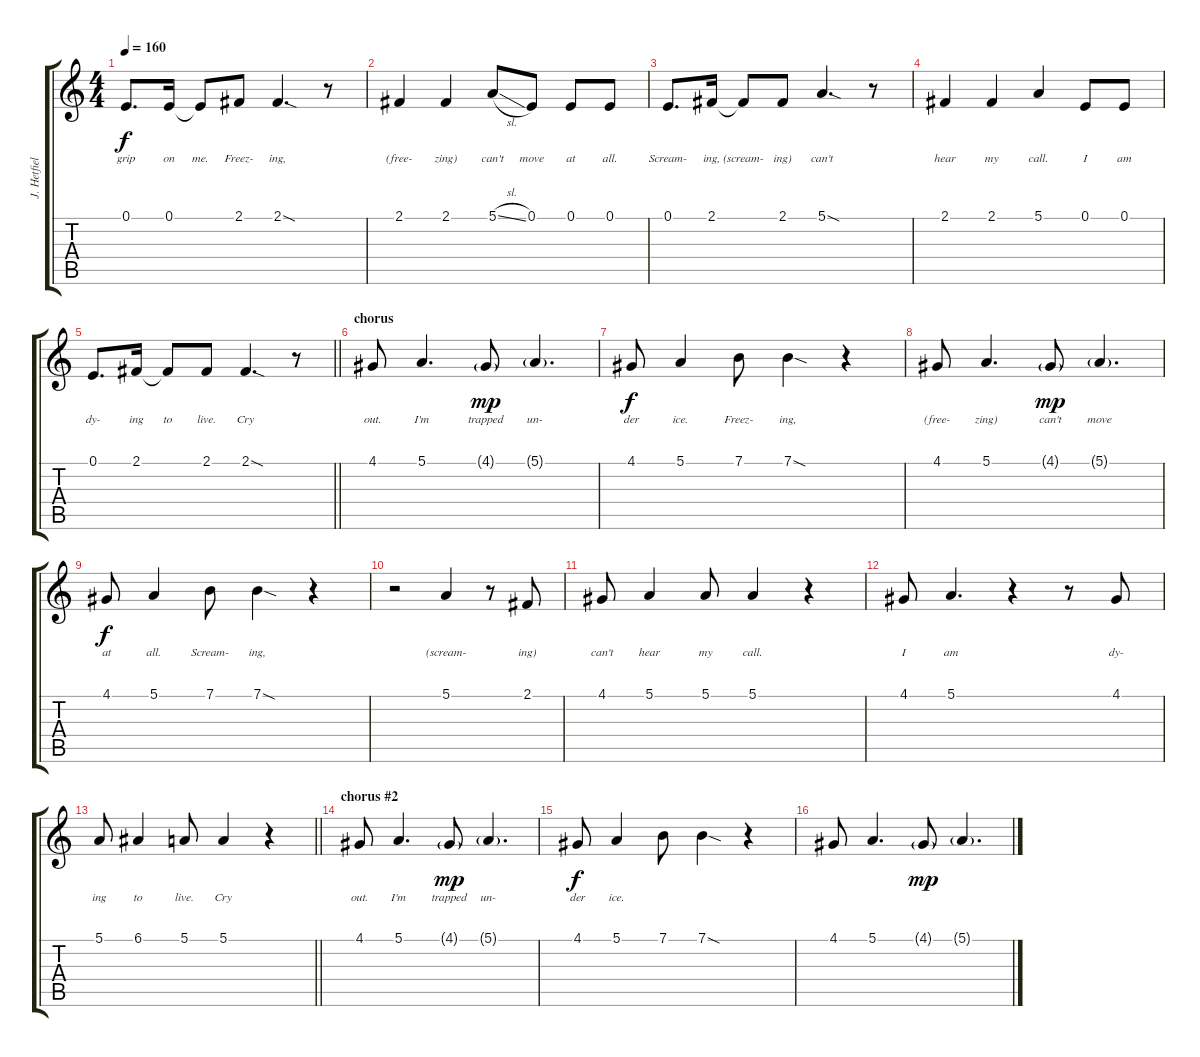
\track ("J. Hetfield - Vocals" "J. Hetfiel") {instrument altosax}
\staff {score tabs}
\tuning (E4 B3 G3 D3 A2 E2) {hide}
\ts (4 4)
\tempo 160
\clef g2
\ks c
0.1.8{d lyrics (0 "grip") lyrics (1 "") lyrics (2 "") lyrics (3 "") lyrics (4 "") dy f} 0.1.16{lyrics (0 "on") lyrics (1 "") lyrics (2 "") lyrics (3 "") lyrics (4 "")} 0.1{t}.8{lyrics (0 "me.") lyrics (1 "") lyrics (2 "") lyrics (3 "") lyrics (4 "")} 2.1.8{lyrics (0 "Freez-") lyrics (1 "") lyrics (2 "") lyrics (3 "") lyrics (4 "")} 2.1{sod}.4{d lyrics (0 "ing,") lyrics (1 "") lyrics (2 "") lyrics (3 "") lyrics (4 "")} r.8 |
2.1.4{lyrics (0 "(free-") lyrics (1 "") lyrics (2 "") lyrics (3 "") lyrics (4 "")} 2.1.4{lyrics (0 "zing)") lyrics (1 "") lyrics (2 "") lyrics (3 "") lyrics (4 "")} 5.1{sl}.8{lyrics (0 "can't") lyrics (1 "") lyrics (2 "") lyrics (3 "") lyrics (4 "")} 0.1.8{lyrics (0 "move") lyrics (1 "") lyrics (2 "") lyrics (3 "") lyrics (4 "")} 0.1.8{lyrics (0 "at") lyrics (1 "") lyrics (2 "") lyrics (3 "") lyrics (4 "")} 0.1.8{lyrics (0 "all.") lyrics (1 "") lyrics (2 "") lyrics (3 "") lyrics (4 "")} |
0.1.8{d lyrics (0 "Scream-") lyrics (1 "") lyrics (2 "") lyrics (3 "") lyrics (4 "")} 2.1.16{lyrics (0 "ing,") lyrics (1 "") lyrics (2 "") lyrics (3 "") lyrics (4 "")} 2.1{t}.8{lyrics (0 "(scream-") lyrics (1 "") lyrics (2 "") lyrics (3 "") lyrics (4 "")} 2.1.8{lyrics (0 "ing)") lyrics (1 "") lyrics (2 "") lyrics (3 "") lyrics (4 "")} 5.1{sod}.4{d lyrics (0 "can't") lyrics (1 "") lyrics (2 "") lyrics (3 "") lyrics (4 "")} r.8 |
2.1.4{lyrics (0 "hear") lyrics (1 "") lyrics (2 "") lyrics (3 "") lyrics (4 "")} 2.1.4{lyrics (0 "my") lyrics (1 "") lyrics (2 "") lyrics (3 "") lyrics (4 "")} 5.1.4{lyrics (0 "call.") lyrics (1 "") lyrics (2 "") lyrics (3 "") lyrics (4 "")} 0.1.8{lyrics (0 "I") lyrics (1 "") lyrics (2 "") lyrics (3 "") lyrics (4 "")} 0.1.8{lyrics (0 "am") lyrics (1 "") lyrics (2 "") lyrics (3 "") lyrics (4 "")} |
\barLineRight lightlight
0.1.8{d lyrics (0 "dy-") lyrics (1 "") lyrics (2 "") lyrics (3 "") lyrics (4 "")} 2.1.16{lyrics (0 "ing") lyrics (1 "") lyrics (2 "") lyrics (3 "") lyrics (4 "")} 2.1{t}.8{lyrics (0 "to") lyrics (1 "") lyrics (2 "") lyrics (3 "") lyrics (4 "")} 2.1.8{lyrics (0 "live.") lyrics (1 "") lyrics (2 "") lyrics (3 "") lyrics (4 "")} 2.1{sod}.4{d lyrics (0 "Cry") lyrics (1 "") lyrics (2 "") lyrics (3 "") lyrics (4 "")} r.8 |
\section ("" "chorus")
4.1.8{lyrics (0 "out.") lyrics (1 "") lyrics (2 "") lyrics (3 "") lyrics (4 "")} 5.1.4{d lyrics (0 "I'm") lyrics (1 "") lyrics (2 "") lyrics (3 "") lyrics (4 "")} 4.1{g}.8{lyrics (0 "trapped") lyrics (1 "") lyrics (2 "") lyrics (3 "") lyrics (4 "") dy mp} 5.1{g}.4{d lyrics (0 "un-") lyrics (1 "") lyrics (2 "") lyrics (3 "") lyrics (4 "")} |
4.1.8{lyrics (0 "der") lyrics (1 "") lyrics (2 "") lyrics (3 "") lyrics (4 "") dy f} 5.1.4{lyrics (0 "ice.") lyrics (1 "") lyrics (2 "") lyrics (3 "") lyrics (4 "")} 7.1.8{lyrics (0 "Freez-") lyrics (1 "") lyrics (2 "") lyrics (3 "") lyrics (4 "")} 7.1{sod}.4{lyrics (0 "ing,") lyrics (1 "") lyrics (2 "") lyrics (3 "") lyrics (4 "")} r.4 |
4.1.8{lyrics (0 "(free-") lyrics (1 "") lyrics (2 "") lyrics (3 "") lyrics (4 "")} 5.1.4{d lyrics (0 "zing)") lyrics (1 "") lyrics (2 "") lyrics (3 "") lyrics (4 "")} 4.1{g}.8{lyrics (0 "can't") lyrics (1 "") lyrics (2 "") lyrics (3 "") lyrics (4 "") dy mp} 5.1{g}.4{d lyrics (0 "move") lyrics (1 "") lyrics (2 "") lyrics (3 "") lyrics (4 "")} |
4.1.8{lyrics (0 "at") lyrics (1 "") lyrics (2 "") lyrics (3 "") lyrics (4 "") dy f} 5.1.4{lyrics (0 "all.") lyrics (1 "") lyrics (2 "") lyrics (3 "") lyrics (4 "")} 7.1.8{lyrics (0 "Scream-") lyrics (1 "") lyrics (2 "") lyrics (3 "") lyrics (4 "")} 7.1{sod}.4{lyrics (0 "ing,") lyrics (1 "") lyrics (2 "") lyrics (3 "") lyrics (4 "")} r.4 |
r.2 5.1.4{lyrics (0 "(scream-") lyrics (1 "") lyrics (2 "") lyrics (3 "") lyrics (4 "")} r.8 2.1.8{lyrics (0 "ing)") lyrics (1 "") lyrics (2 "") lyrics (3 "") lyrics (4 "")} |
4.1.8{lyrics (0 "can't") lyrics (1 "") lyrics (2 "") lyrics (3 "") lyrics (4 "")} 5.1.4{lyrics (0 "hear") lyrics (1 "") lyrics (2 "") lyrics (3 "") lyrics (4 "")} 5.1.8{lyrics (0 "my") lyrics (1 "") lyrics (2 "") lyrics (3 "") lyrics (4 "")} 5.1.4{lyrics (0 "call.") lyrics (1 "") lyrics (2 "") lyrics (3 "") lyrics (4 "")} r.4 |
4.1.8{lyrics (0 "I") lyrics (1 "") lyrics (2 "") lyrics (3 "") lyrics (4 "")} 5.1.4{d lyrics (0 "am") lyrics (1 "") lyrics (2 "") lyrics (3 "") lyrics (4 "")} r.4 r.8 4.1.8{lyrics (0 "dy-") lyrics (1 "") lyrics (2 "") lyrics (3 "") lyrics (4 "")} |
\barLineRight lightlight
5.1.8{lyrics (0 "ing") lyrics (1 "") lyrics (2 "") lyrics (3 "") lyrics (4 "")} 6.1.4{lyrics (0 "to") lyrics (1 "") lyrics (2 "") lyrics (3 "") lyrics (4 "")} 5.1.8{lyrics (0 "live.") lyrics (1 "") lyrics (2 "") lyrics (3 "") lyrics (4 "")} 5.1.4{lyrics (0 "Cry") lyrics (1 "") lyrics (2 "") lyrics (3 "") lyrics (4 "")} r.4 |
\section ("" "chorus #2")
4.1.8{lyrics (0 "out.") lyrics (1 "") lyrics (2 "") lyrics (3 "") lyrics (4 "")} 5.1.4{d lyrics (0 "I'm") lyrics (1 "") lyrics (2 "") lyrics (3 "") lyrics (4 "")} 4.1{g}.8{lyrics (0 "trapped") lyrics (1 "") lyrics (2 "") lyrics (3 "") lyrics (4 "") dy mp} 5.1{g}.4{d lyrics (0 "un-") lyrics (1 "") lyrics (2 "") lyrics (3 "") lyrics (4 "")} |
4.1.8{lyrics (0 "der") lyrics (1 "") lyrics (2 "") lyrics (3 "") lyrics (4 "") dy f} 5.1.4{lyrics (0 "ice.") lyrics (1 "") lyrics (2 "") lyrics (3 "") lyrics (4 "")} 7.1.8 7.1{sod}.4 r.4 |
4.1.8 5.1.4{d} 4.1{g}.8{dy mp} 5.1{g}.4{d}
